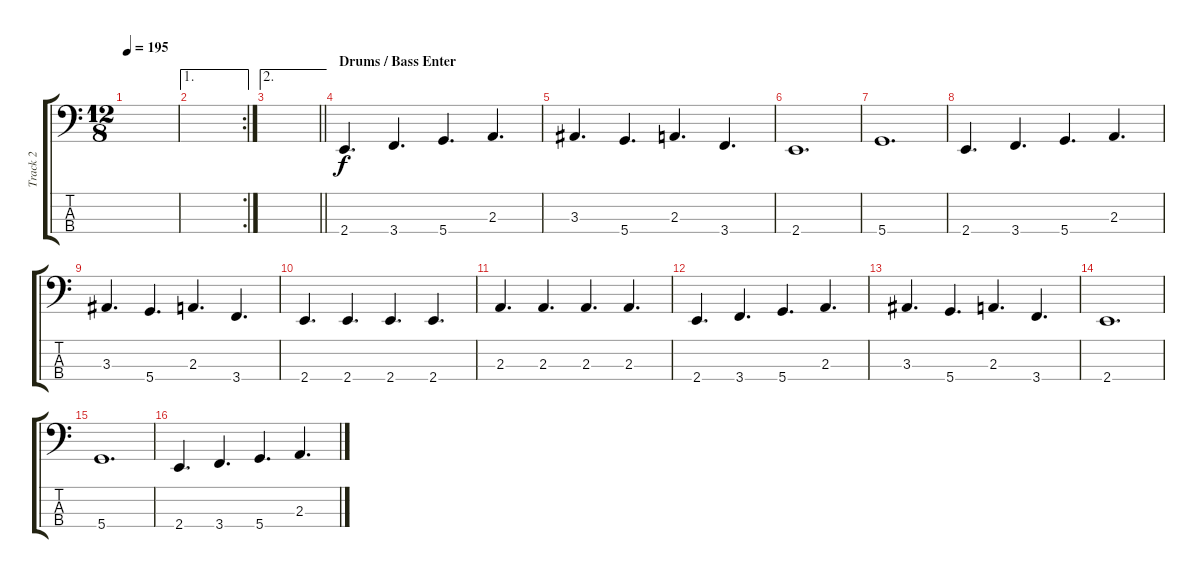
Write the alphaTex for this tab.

\track ("Track 2" "Track 2") {instrument electricbassfinger}
\staff {score tabs}
\tuning (F2 C2 G1 D1) {hide}
\ts (12 8)
\tempo 195
\clef f4
\ks c
|
\ae 1
\rc 2
|
\ae 2
\barLineRight lightlight
|
\section ("" "Drums / Bass Enter")
2.4.4{d} 3.4.4{d} 5.4.4{d} 2.3.4{d} |
3.3.4{d} 5.4.4{d} 2.3.4{d} 3.4.4{d} |
2.4.1{d} |
5.4.1{d} |
2.4.4{d} 3.4.4{d} 5.4.4{d} 2.3.4{d} |
3.3.4{d} 5.4.4{d} 2.3.4{d} 3.4.4{d} |
2.4.4{d} 2.4.4{d} 2.4.4{d} 2.4.4{d} |
2.3.4{d} 2.3.4{d} 2.3.4{d} 2.3.4{d} |
2.4.4{d} 3.4.4{d} 5.4.4{d} 2.3.4{d} |
3.3.4{d} 5.4.4{d} 2.3.4{d} 3.4.4{d} |
2.4.1{d} |
5.4.1{d} |
2.4.4{d} 3.4.4{d} 5.4.4{d} 2.3.4{d}
